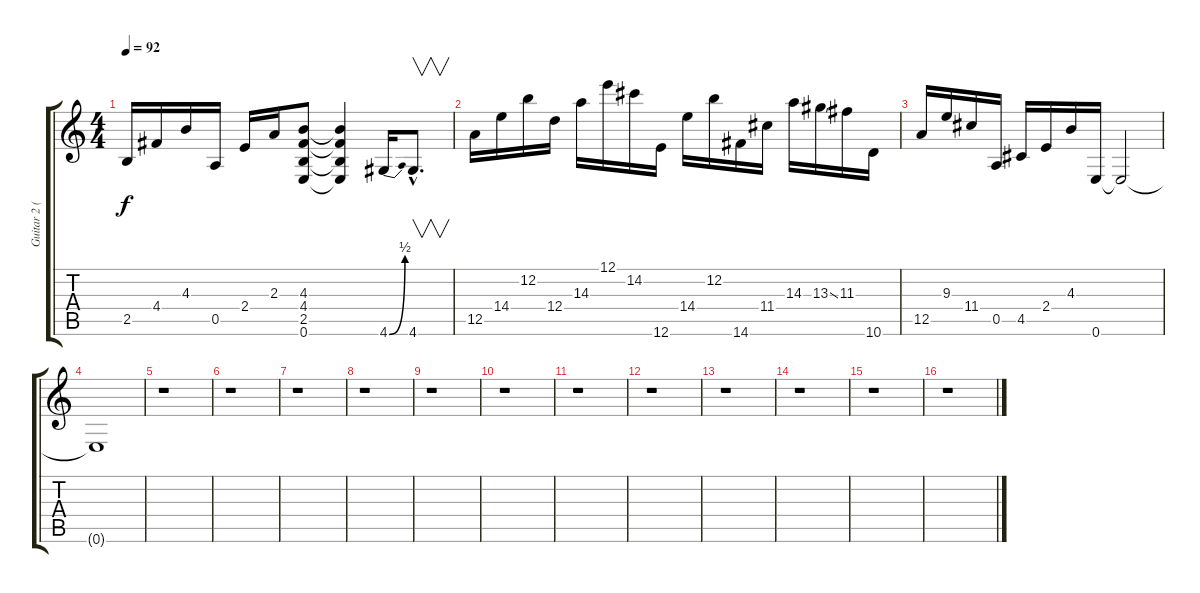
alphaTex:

\track ("Guitar 2 (Rhythm)" "Guitar 2 (") {instrument overdrivenguitar}
\staff {score tabs}
\tuning (E4 B3 G3 D3 A2 E2) {hide}
\ts (4 4)
\tempo 92
\clef g2
\ks c
2.5.16{dy f} 4.4.16 4.3.16 0.5.16 2.4.16 2.3.16 (4.3 4.4 2.5 0.6).8 (4.3{t} 4.4{t} 2.5{t} 0.6{t}).4 4.6{be (bend 0 0 60 2)}.16 4.6{hac}.8{v d} |
12.5.16 14.4.16 12.2.16 12.4.16 14.3.16 12.1.16 14.2.16 12.6.16 14.4.16 12.2.16 14.6.16 11.4.16 14.3.16 13.3{ss}.16 11.3.16 10.6.16 |
12.5.16 9.3.16 11.4.16 0.5.16 4.5.16 2.4.16 4.3.16 0.6.16 0.6{t}.2 |
0.6{t}.1 |
r.1 |
r.1 |
r.1 |
r.1 |
r.1 |
r.1 |
r.1 |
r.1 |
r.1 |
r.1 |
r.1 |
r.1
